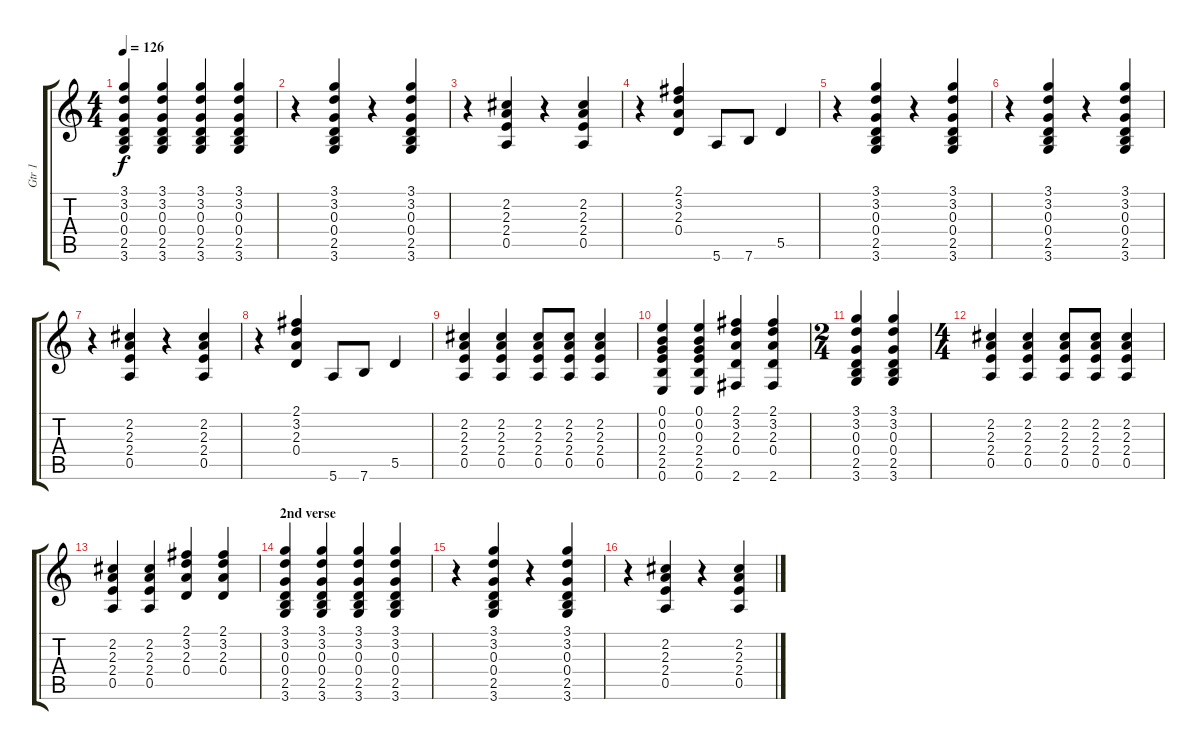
\track ("Gtr 1" "Gtr 1") {instrument acousticguitarsteel}
\staff {score tabs}
\tuning (E4 B3 G3 D3 A2 E2) {hide}
\ts (4 4)
\tempo 126
\clef g2
\ks c
(3.1 3.2 0.3 0.4 2.5 3.6).4{dy f} (3.1 3.2 0.3 0.4 2.5 3.6).4 (3.1 3.2 0.3 0.4 2.5 3.6).4 (3.1 3.2 0.3 0.4 2.5 3.6).4 |
r.4 (3.1 3.2 0.3 0.4 2.5 3.6).4 r.4 (3.1 3.2 0.3 0.4 2.5 3.6).4 |
r.4 (2.2 2.3 2.4 0.5).4 r.4 (2.2 2.3 2.4 0.5).4 |
r.4 (2.1 3.2 2.3 0.4).4 5.6.8 7.6.8 5.5.4 |
r.4 (3.1 3.2 0.3 0.4 2.5 3.6).4 r.4 (3.1 3.2 0.3 0.4 2.5 3.6).4 |
r.4 (3.1 3.2 0.3 0.4 2.5 3.6).4 r.4 (3.1 3.2 0.3 0.4 2.5 3.6).4 |
r.4 (2.2 2.3 2.4 0.5).4 r.4 (2.2 2.3 2.4 0.5).4 |
r.4 (2.1 3.2 2.3 0.4).4 5.6.8 7.6.8 5.5.4 |
(2.2 2.3 2.4 0.5).4 (2.2 2.3 2.4 0.5).4 (2.2 2.3 2.4 0.5).8 (2.2 2.3 2.4 0.5).8 (2.2 2.3 2.4 0.5).4 |
(0.1 0.2 0.3 2.4 2.5 0.6).4 (0.1 0.2 0.3 2.4 2.5 0.6).4 (2.1 3.2 2.3 0.4 2.6).4 (2.1 3.2 2.3 0.4 2.6).4 |
\ts (2 4)
(3.1 3.2 0.3 0.4 2.5 3.6).4 (3.1 3.2 0.3 0.4 2.5 3.6).4 |
\ts (4 4)
(2.2 2.3 2.4 0.5).4 (2.2 2.3 2.4 0.5).4 (2.2 2.3 2.4 0.5).8 (2.2 2.3 2.4 0.5).8 (2.2 2.3 2.4 0.5).4 |
(2.2 2.3 2.4 0.5).4 (2.2 2.3 2.4 0.5).4 (2.1 3.2 2.3 0.4).4 (2.1 3.2 2.3 0.4).4 |
\section ("" "2nd verse")
(3.1 3.2 0.3 0.4 2.5 3.6).4 (3.1 3.2 0.3 0.4 2.5 3.6).4 (3.1 3.2 0.3 0.4 2.5 3.6).4 (3.1 3.2 0.3 0.4 2.5 3.6).4 |
r.4 (3.1 3.2 0.3 0.4 2.5 3.6).4 r.4 (3.1 3.2 0.3 0.4 2.5 3.6).4 |
r.4 (2.2 2.3 2.4 0.5).4 r.4 (2.2 2.3 2.4 0.5).4
